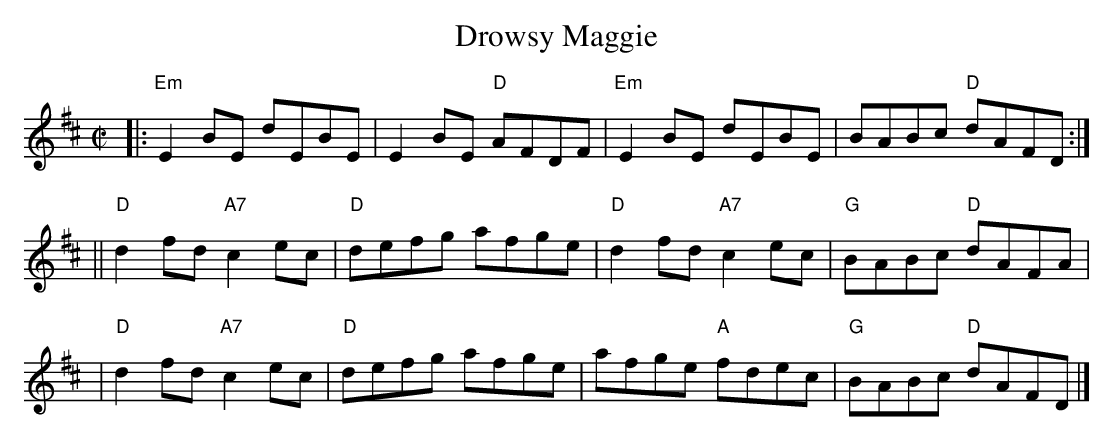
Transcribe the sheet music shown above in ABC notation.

X:1
T: Drowsy Maggie
M: C|
L: 1/8
K: EDor
|: "Em"E2BE dEBE | E2BE "D"AFDF | "Em"E2BE dEBE | BABc "D"dAFD :|
|| "D"d2fd "A7"c2ec | "D"defg afge | "D"d2fd "A7"c2ec | "G"BABc "D"dAFA |
|  "D"d2fd "A7"c2ec | "D"defg afge | afge "A"fdec | "G"BABc "D"dAFD |]
